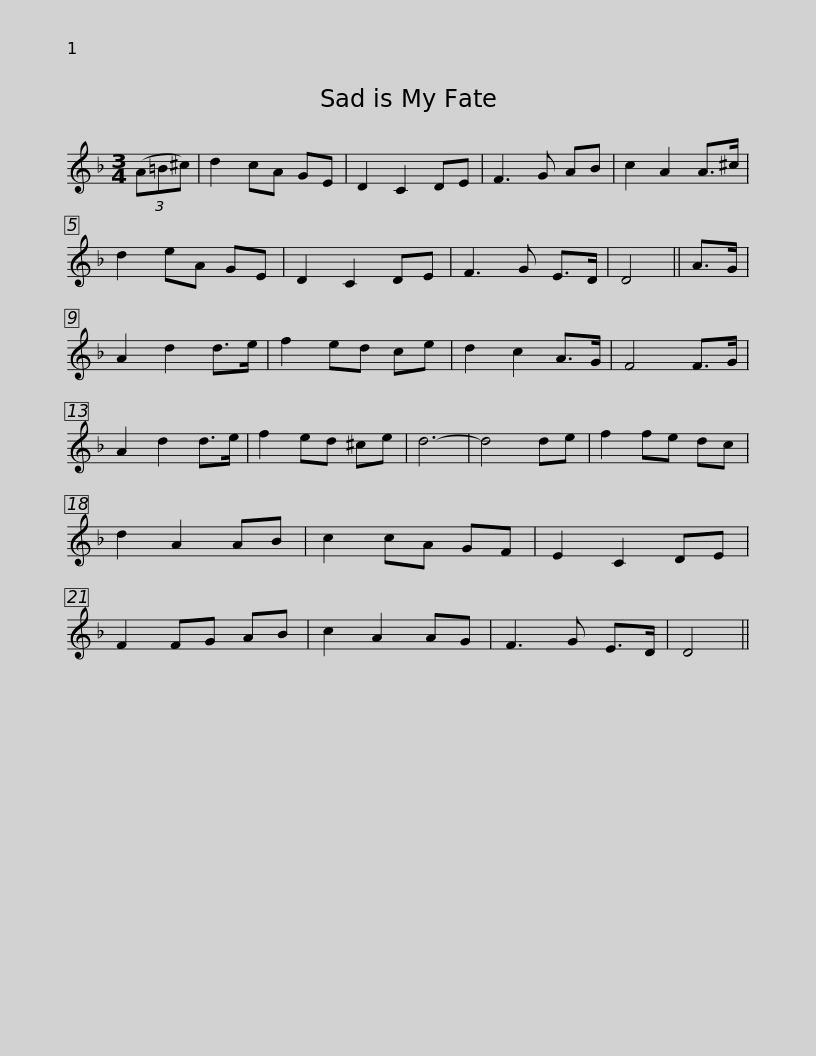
X:1
L:1/8
M:3/4
I:linebreak $
K:Dmin
V:1 treble
V:1
 (3(A=B^c) | d2 cA GE | D2 C2 DE | F3 G AB | c2 A2 A>^c | %5
 d2 eA GE | D2 C2 DE | F3 G E>D | D4 || A>G |$ %10
 A2 d2 d>e | f2 ed ce | d2 c2 A>G | F4 F>G | A2 d2 d>e | %15
 f2 ed ^ce | d6- | d4 de | f2 fe dc | d2 A2 AB |$ %20
 c2 cA GF | E2 C2 DE | F2 FG AB | c2 A2 AG | F3 G E>D | %25
 D4 || %26
